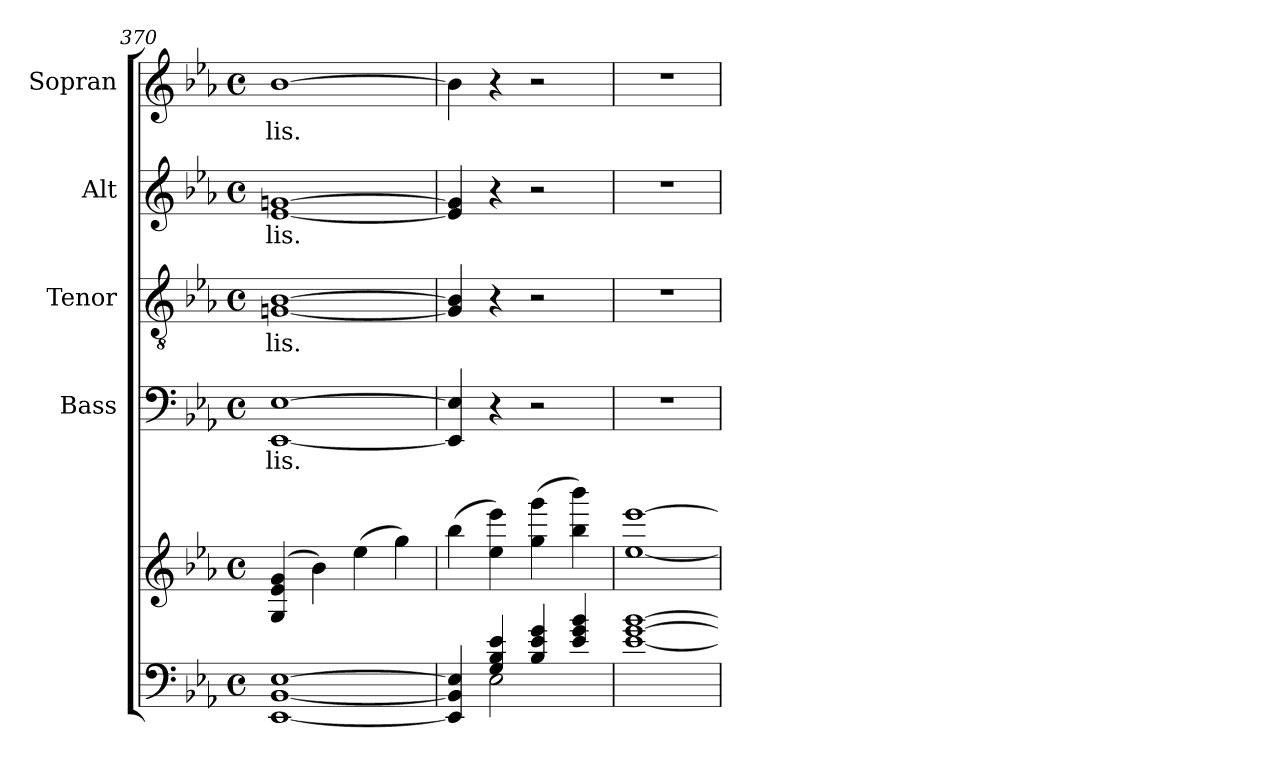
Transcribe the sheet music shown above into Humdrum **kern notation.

**kern	**kern	**kern	**text	**kern	**text	**kern	**text	**kern	**text
*part5	*part5	*part4	*part4	*part3	*part3	*part2	*part2	*part1	*part1
*staff6	*staff5	*staff4	*staff4	*staff3	*staff3	*staff2	*staff2	*staff1	*staff1
*	*	*I"Bass	*	*I"Tenor	*	*I"Alt	*	*I"Sopran	*
*	*	*I'B.	*	*I'T.	*	*I'A.	*	*I'S.	*
*clefF4	*clefG2	*clefF4	*	*clefGv2	*	*clefG2	*	*clefG2	*
*k[b-e-a-]	*k[b-e-a-]	*k[b-e-a-]	*	*k[b-e-a-]	*	*k[b-e-a-]	*	*k[b-e-a-]	*
*E-:	*E-:	*E-:	*	*E-:	*	*E-:	*	*E-:	*
*M4/4	*M4/4	*M4/4	*	*M4/4	*	*M4/4	*	*M4/4	*
*met(c)	*met(c)	*met(c)	*	*met(c)	*	*met(c)	*	*met(c)	*
=370	=370	=370	=370	=370	=370	=370	=370	=370	=370
!	!	!	!LO:LY:b	!	!LO:LY:b	!	!LO:LY:b	!	!LO:LY:b
[1EE- [1BB- [1E-	(4G/ 4e-/ 4g/	[1EE- [1E-	-lis.	[1Gn [1B-	-lis.	[1e- [1gn	-lis.	[1b-	-lis.
.	4b-\)	.	.	.	.	.	.	.	.
.	(>4ee-\	.	.	.	.	.	.	.	.
.	4gg\)	.	.	.	.	.	.	.	.
=371	=371	=371	=371	=371	=371	=371	=371	=371	=371
*^	*	*	*	*	*	*	*	*	*
4EE-/] 4BB-/] 4E-/]	4ryy	(>4bb-\	4EE-/] 4E-/]	.	4G/] 4B-/]	.	4e-/] 4g/]	.	4b-\]	.
4G/ 4B-/ 4e-/	2E-\	4ee-\ 4eee-\)	4r	.	4r	.	4r	.	4r	.
4B-/ 4e-/ 4g/	.	(>4gg\ 4ggg\	2r	.	2r	.	2r	.	2r	.
4e-/ 4g/ 4b-/	4ryy	4bb-\ 4bbb-\)	.	.	.	.	.	.	.	.
*v	*v	*	*	*	*	*	*	*	*	*
=372	=372	=372	=372	=372	=372	=372	=372	=372	=372
[1e- [1g [1b-	[1ee- [1eee-	1r	.	1r	.	1r	.	1r	.
=	=	=	=	=	=	=	=	=	=
*-	*-	*-	*-	*-	*-	*-	*-	*-	*-
